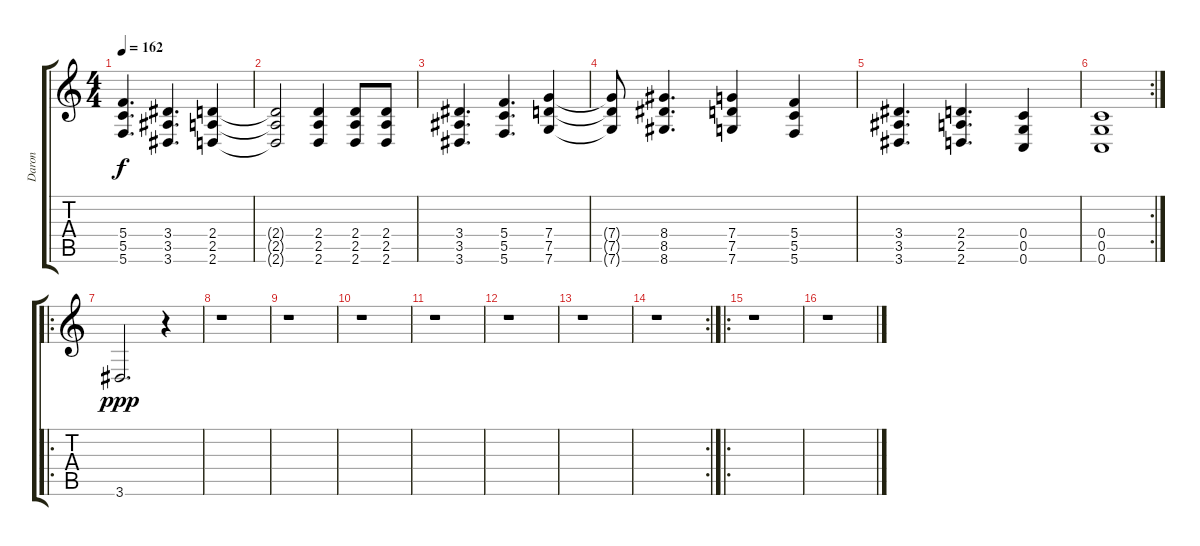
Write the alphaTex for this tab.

\track ("Daron" "Daron") {instrument distortionguitar}
\staff {score tabs}
\tuning (D4 A3 F3 C3 G2 C2) {hide}
\ts (4 4)
\tempo 162
\clef g2
\ks c
(5.4 5.5 5.6).4{d dy f} (3.4 3.5 3.6).4{d} (2.4 2.5 2.6).4 |
(2.4{t} 2.5{t} 2.6{t}).2 (2.4 2.5 2.6).4 (2.4 2.5 2.6).8 (2.4 2.5 2.6).8 |
(3.4 3.5 3.6).4{d} (5.4 5.5 5.6).4{d} (7.4 7.5 7.6).4 |
(7.4{t} 7.5{t} 7.6{t}).8 (8.4 8.5 8.6).4{d} (7.4 7.5 7.6).4 (5.4 5.5 5.6).4 |
(3.4 3.5 3.6).4{d} (2.4 2.5 2.6).4{d} (0.4 0.5 0.6).4 |
\rc 2
(0.4 0.5 0.6).1 |
\ro
3.6.2{d dy ppp} r.4 |
r.1 |
r.1 |
r.1 |
r.1 |
r.1 |
r.1 |
\rc 2
r.1 |
\ro
r.1 |
r.1
